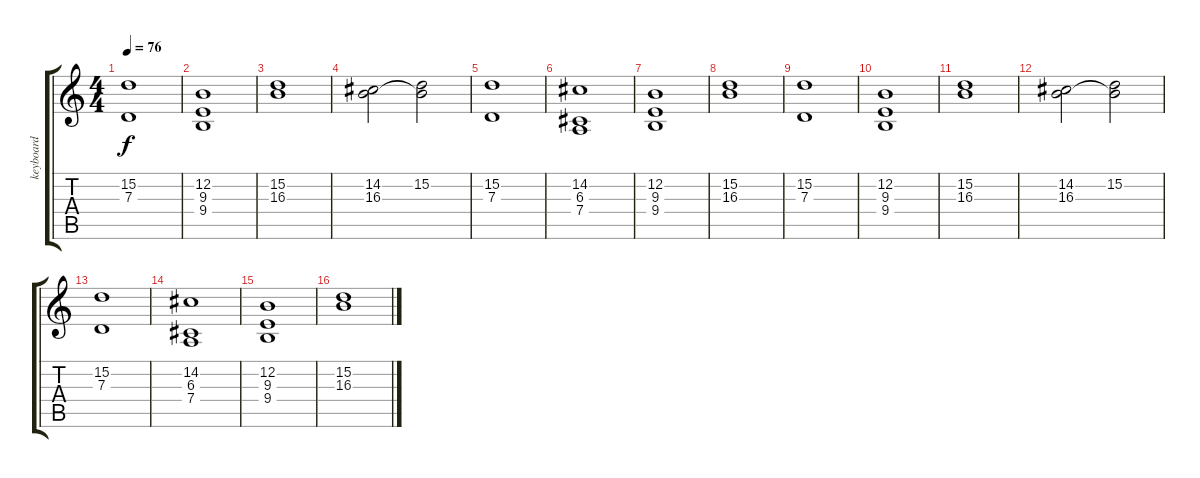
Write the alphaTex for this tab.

\track ("keyboard" "keyboard") {instrument stringensemble1}
\staff {score tabs}
\tuning (E4 B3 G3 D3 A2 E2) {hide}
\ts (4 4)
\tempo 76
\clef g2
\ks c
(15.2 7.3).1{dy f} |
(12.2 9.3 9.4).1 |
(15.2 16.3).1 |
(14.2 16.3).2 (15.2 16.3{t}).2 |
(15.2 7.3).1 |
(14.2 6.3 7.4).1 |
(12.2 9.3 9.4).1 |
(15.2 16.3).1 |
(15.2 7.3).1 |
(12.2 9.3 9.4).1 |
(15.2 16.3).1 |
(14.2 16.3).2 (15.2 16.3{t}).2 |
(15.2 7.3).1 |
(14.2 6.3 7.4).1 |
(12.2 9.3 9.4).1 |
(15.2 16.3).1
